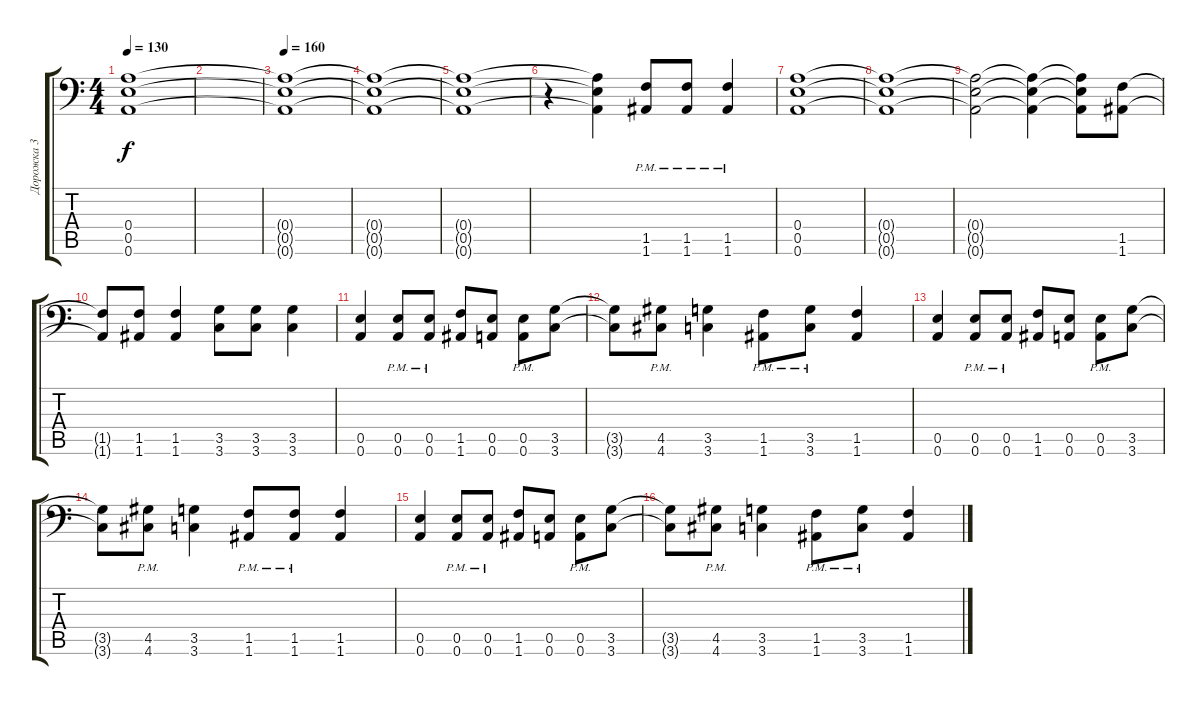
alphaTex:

\track ("Дорожка 3" "Дорожка 3") {instrument distortionguitar}
\staff {score tabs}
\tuning (B3 Gb3 D3 A2 E2 A1) {hide}
\ts (4 4)
\tempo 130
\clef f4
\ks c
(0.4 0.5 0.6).1{dy f} |
|
\tempo 160
(0.4{t} 0.5{t} 0.6{t}).1 |
(0.4{t} 0.5{t} 0.6{t}).1 |
(0.4{t} 0.5{t} 0.6{t}).1 |
r.4 (0.4{t} 0.5{t} 0.6{t}).4 (1.5{pm} 1.6{pm}).8 (1.5{pm} 1.6{pm}).8 (1.5{pm} 1.6{pm}).4 |
(0.4 0.5 0.6).1 |
(0.4{t} 0.5{t} 0.6{t}).1 |
(0.4{t} 0.5{t} 0.6{t}).2 (0.4{t} 0.5{t} 0.6{t}).4 (0.4{t} 0.5{t} 0.6{t}).8 (1.5 1.6).8 |
(1.5{t} 1.6{t}).8 (1.5 1.6).8 (1.5 1.6).4 (3.5 3.6).8 (3.5 3.6).8 (3.5 3.6).4 |
(0.5 0.6).4 (0.5{pm} 0.6{pm}).8 (0.5{pm} 0.6{pm}).8 (1.5 1.6).8 (0.5 0.6).8 (0.5{pm} 0.6{pm}).8 (3.5 3.6).8 |
(3.5{t} 3.6{t}).8 (4.5{pm} 4.6{pm}).8 (3.5 3.6).4 (1.5{pm} 1.6{pm}).8 (3.5{pm} 3.6{pm}).8 (1.5 1.6).4 |
(0.5 0.6).4 (0.5{pm} 0.6{pm}).8 (0.5{pm} 0.6{pm}).8 (1.5 1.6).8 (0.5 0.6).8 (0.5{pm} 0.6{pm}).8 (3.5 3.6).8 |
(3.5{t} 3.6{t}).8 (4.5{pm} 4.6{pm}).8 (3.5 3.6).4 (1.5{pm} 1.6{pm}).8 (1.5{pm} 1.6{pm}).8 (1.5 1.6).4 |
(0.5 0.6).4 (0.5{pm} 0.6{pm}).8 (0.5{pm} 0.6{pm}).8 (1.5 1.6).8 (0.5 0.6).8 (0.5{pm} 0.6{pm}).8 (3.5 3.6).8 |
(3.5{t} 3.6{t}).8 (4.5{pm} 4.6{pm}).8 (3.5 3.6).4 (1.5{pm} 1.6{pm}).8 (3.5{pm} 3.6{pm}).8 (1.5 1.6).4
